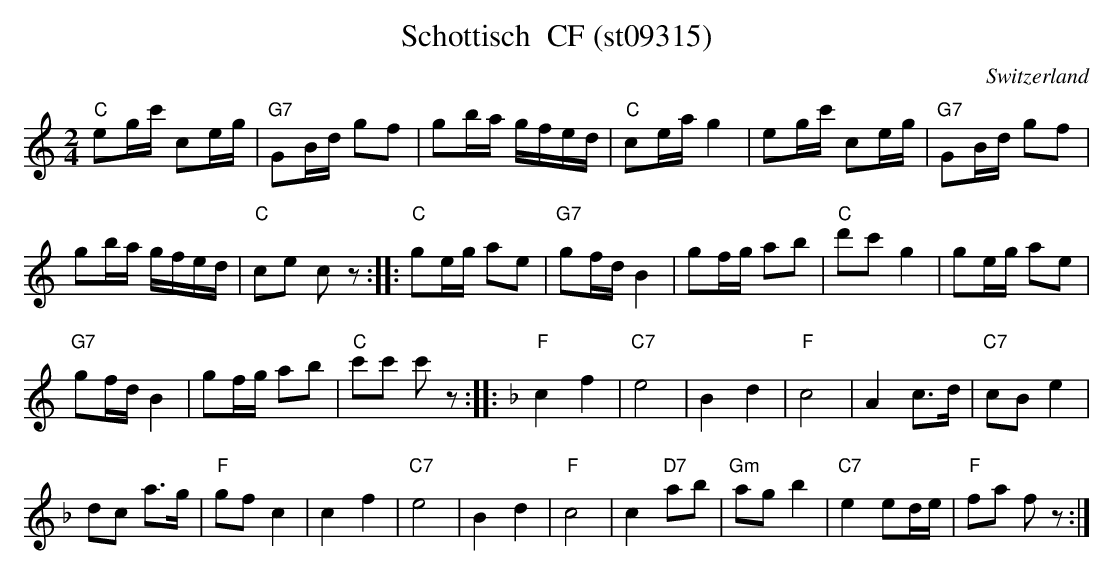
X:1
T:Schottisch  CF (st09315)
M:2/4
L:1/16
O:Switzerland
K:C major
"C"e2gc' c2eg | "G7"G2Bd g2f2 | g2ba gfed | "C"c2eag4 | e2gc' c2eg | "G7"G2Bd g2f2 |
g2ba gfed | "C"c2e2 c2z2 :: "C"g2eg a2e2 | "G7"g2fdB4 | g2fg a2b2 | "C"d'2c'2 g4 | g2eg a2e2 |
"G7"g2fdB4 | g2fg a2b2 | "C"c'2c'2 c'2z2 :: [K:F] [L:1/8] "F"c2f2 | "C7"e4 | B2d2 | "F"c4 | A2 c>d | "C7"cBe2 |
dc a>g | "F"gfc2 | c2f2 | "C7"e4 | B2d2 | "F"c4 | c2"D7"ab | "Gm"agb2 | "C7"e2 ed/e/ | "F"fa fz :|
